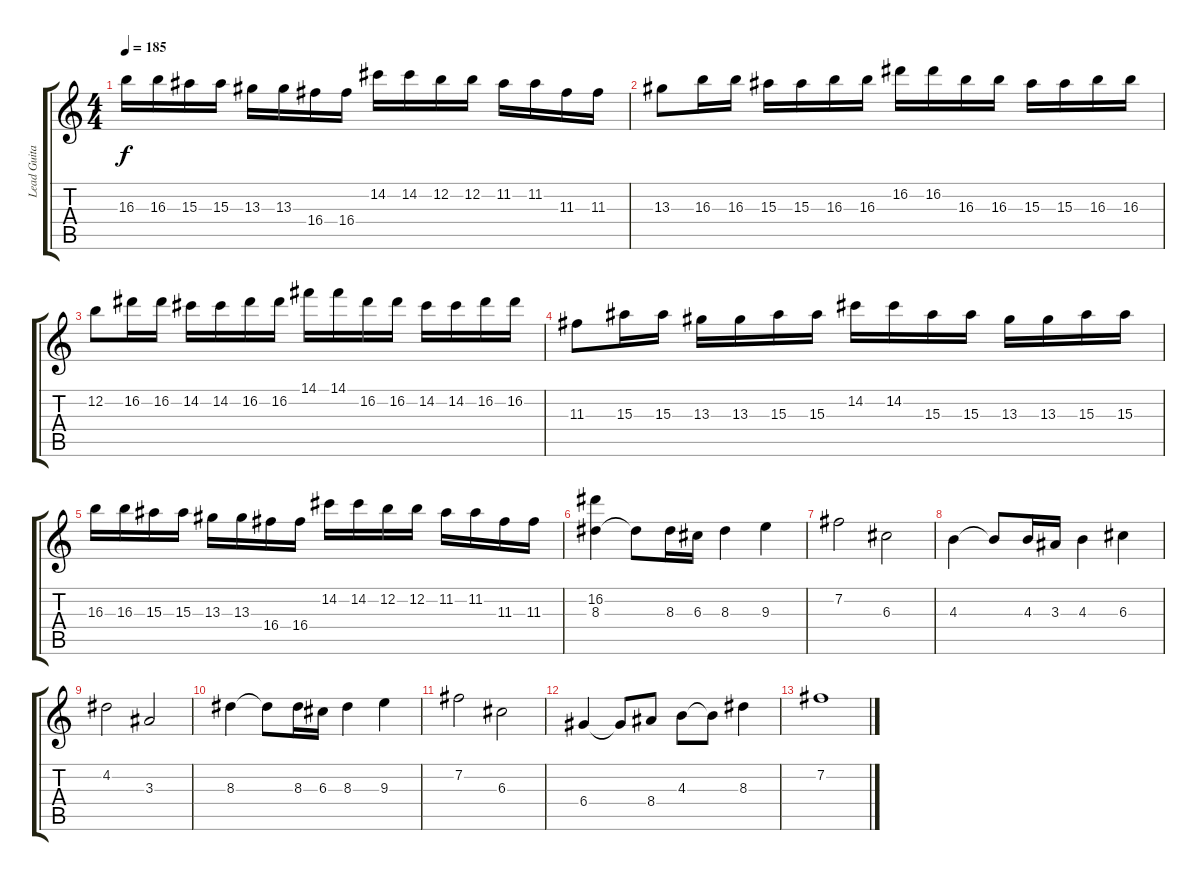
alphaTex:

\track ("Lead Guitar, Enrik Garcia" "Lead Guita") {instrument distortionguitar}
\staff {score tabs}
\tuning (E4 B3 G3 D3 A2 D2) {hide}
\ts (4 4)
\tempo 185
\clef g2
\ks c
16.3.16{dy f} 16.3.16 15.3.16 15.3.16 13.3.16 13.3.16 16.4.16 16.4.16 14.2.16 14.2.16 12.2.16 12.2.16 11.2.16 11.2.16 11.3.16 11.3.16 |
13.3.8 16.3.16 16.3.16 15.3.16 15.3.16 16.3.16 16.3.16 16.2.16 16.2.16 16.3.16 16.3.16 15.3.16 15.3.16 16.3.16 16.3.16 |
12.2.8 16.2.16 16.2.16 14.2.16 14.2.16 16.2.16 16.2.16 14.1.16 14.1.16 16.2.16 16.2.16 14.2.16 14.2.16 16.2.16 16.2.16 |
11.3.8 15.3.16 15.3.16 13.3.16 13.3.16 15.3.16 15.3.16 14.2.16 14.2.16 15.3.16 15.3.16 13.3.16 13.3.16 15.3.16 15.3.16 |
16.3.16 16.3.16 15.3.16 15.3.16 13.3.16 13.3.16 16.4.16 16.4.16 14.2.16 14.2.16 12.2.16 12.2.16 11.2.16 11.2.16 11.3.16 11.3.16 |
(16.2 8.3).4 8.3{t}.8 8.3.16 6.3.16 8.3.4 9.3.4 |
7.2.2 6.3.2 |
4.3.4 4.3{t}.8 4.3.16 3.3.16 4.3.4 6.3.4 |
4.2.2 3.3.2 |
8.3.4 8.3{t}.8 8.3.16 6.3.16 8.3.4 9.3.4 |
7.2.2 6.3.2 |
6.4.4 6.4{t}.8 8.4.8 4.3.8 4.3{t}.8 8.3.4 |
7.2.1
